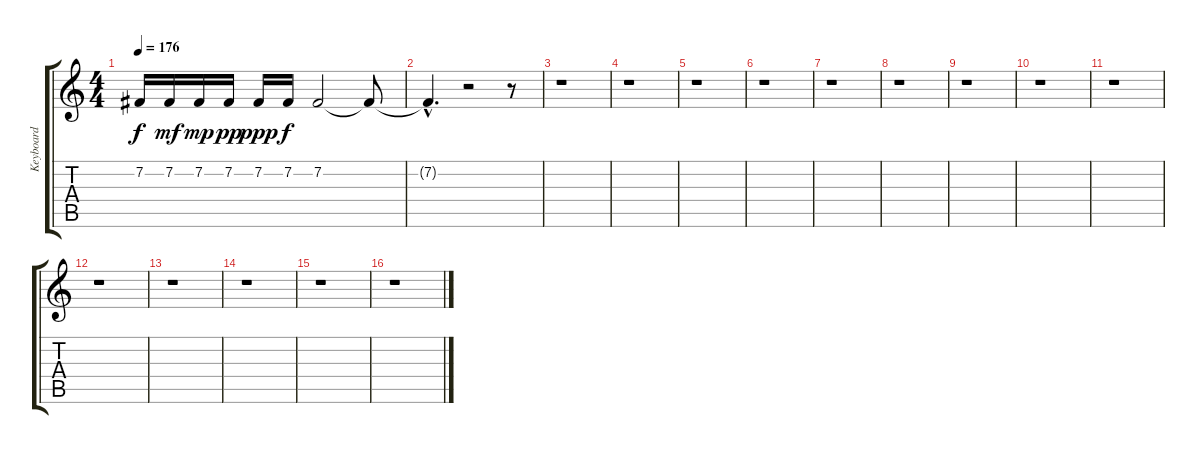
\track ("Keyboard" "Keyboard") {instrument acousticgrandpiano}
\staff {score tabs}
\tuning (E4 B3 G3 D3 A2 E2) {hide}
\ts (4 4)
\tempo 176
\clef g2
\ks c
7.2.16{dy f} 7.2.16{dy mf} 7.2.16{dy mp} 7.2.16{dy pp} 7.2.16{dy ppp} 7.2.16{dy f} 7.2.2 7.2{t}.8 |
7.2{hac t}.4{d} r.2 r.8 |
r.1 |
r.1 |
r.1 |
r.1 |
r.1 |
r.1 |
r.1 |
r.1 |
r.1 |
r.1 |
r.1 |
r.1 |
r.1 |
r.1
